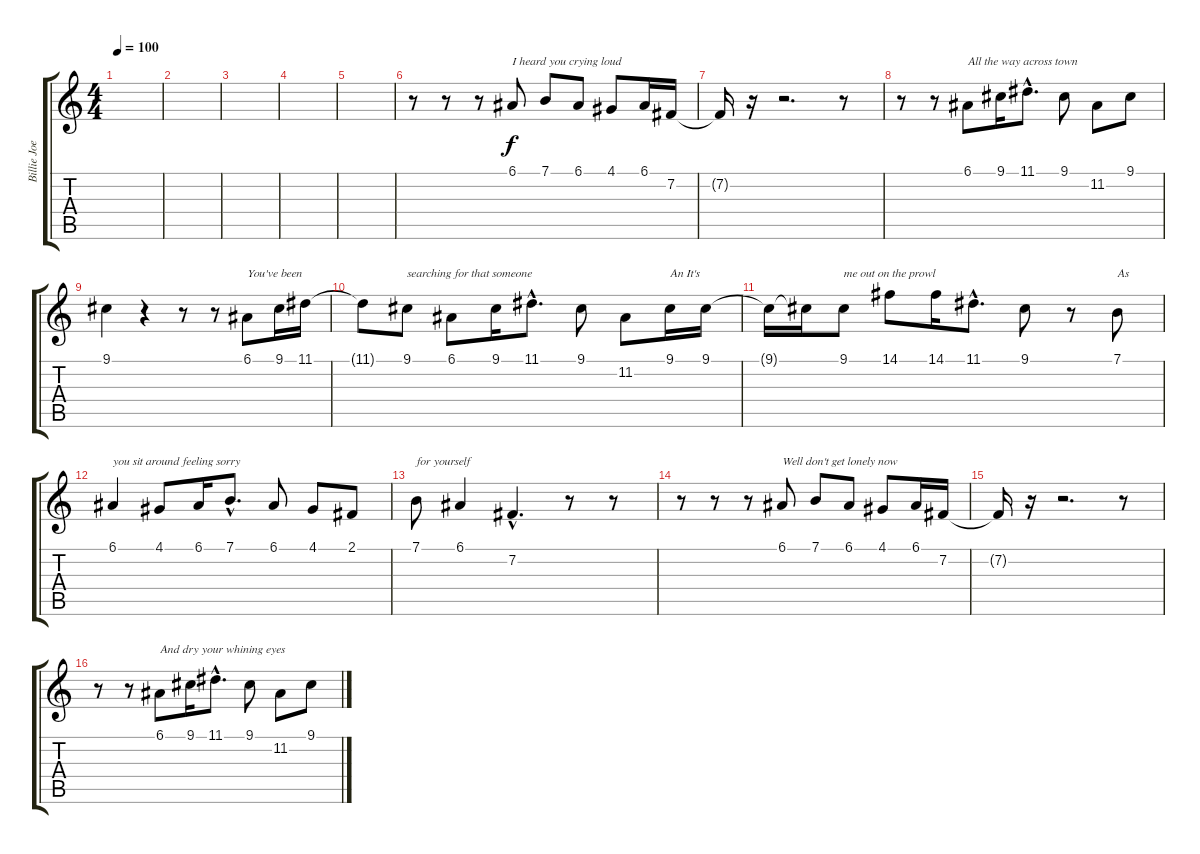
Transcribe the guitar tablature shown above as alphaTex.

\track ("Billie Joe (Vocals)" "Billie Joe") {instrument tenorsax}
\staff {score tabs}
\tuning (E4 B3 G3 D3 A2 E2) {hide}
\ts (4 4)
\tempo 100
\clef g2
\ks c
|
|
|
|
|
r.8 r.8 r.8 6.1.8{txt "I heard you crying loud"} 7.1.8 6.1.8 4.1.8 6.1.16 7.2.16 |
7.2{t}.16 r.16 r.2{d} r.8 |
r.8 r.8 6.1.8{txt "All the way across town"} 9.1.16 11.1{hac}.8{d} 9.1.8 11.2.8 9.1.8 |
9.1.4 r.4 r.8 r.8 6.1.8{txt "You've been"} 9.1.16 11.1.16 |
11.1{t}.8 9.1.8{txt "searching for that someone"} 6.1.8 9.1.16 11.1{hac}.8{d} 9.1.8 11.2.8 9.1.16{txt "An It's"} 9.1.16 |
9.1{t}.16 9.1{t}.16 9.1.8{txt "me out on the prowl"} 14.1.8 14.1.16 11.1{hac}.8{d} 9.1.8 r.8 7.1.8{txt "As"} |
6.1.4{txt "you sit around feeling sorry"} 4.1.8 6.1.16 7.1{hac}.8{d} 6.1.8 4.1.8 2.1.8 |
7.1.8{txt "for yourself"} 6.1.4 7.2{hac}.4{d} r.8 r.8 |
r.8 r.8 r.8 6.1.8{txt "Well don't get lonely now"} 7.1.8 6.1.8 4.1.8 6.1.16 7.2.16 |
7.2{t}.16 r.16 r.2{d} r.8 |
r.8 r.8 6.1.8{txt "And dry your whining eyes"} 9.1.16 11.1{hac}.8{d} 9.1.8 11.2.8 9.1.8
